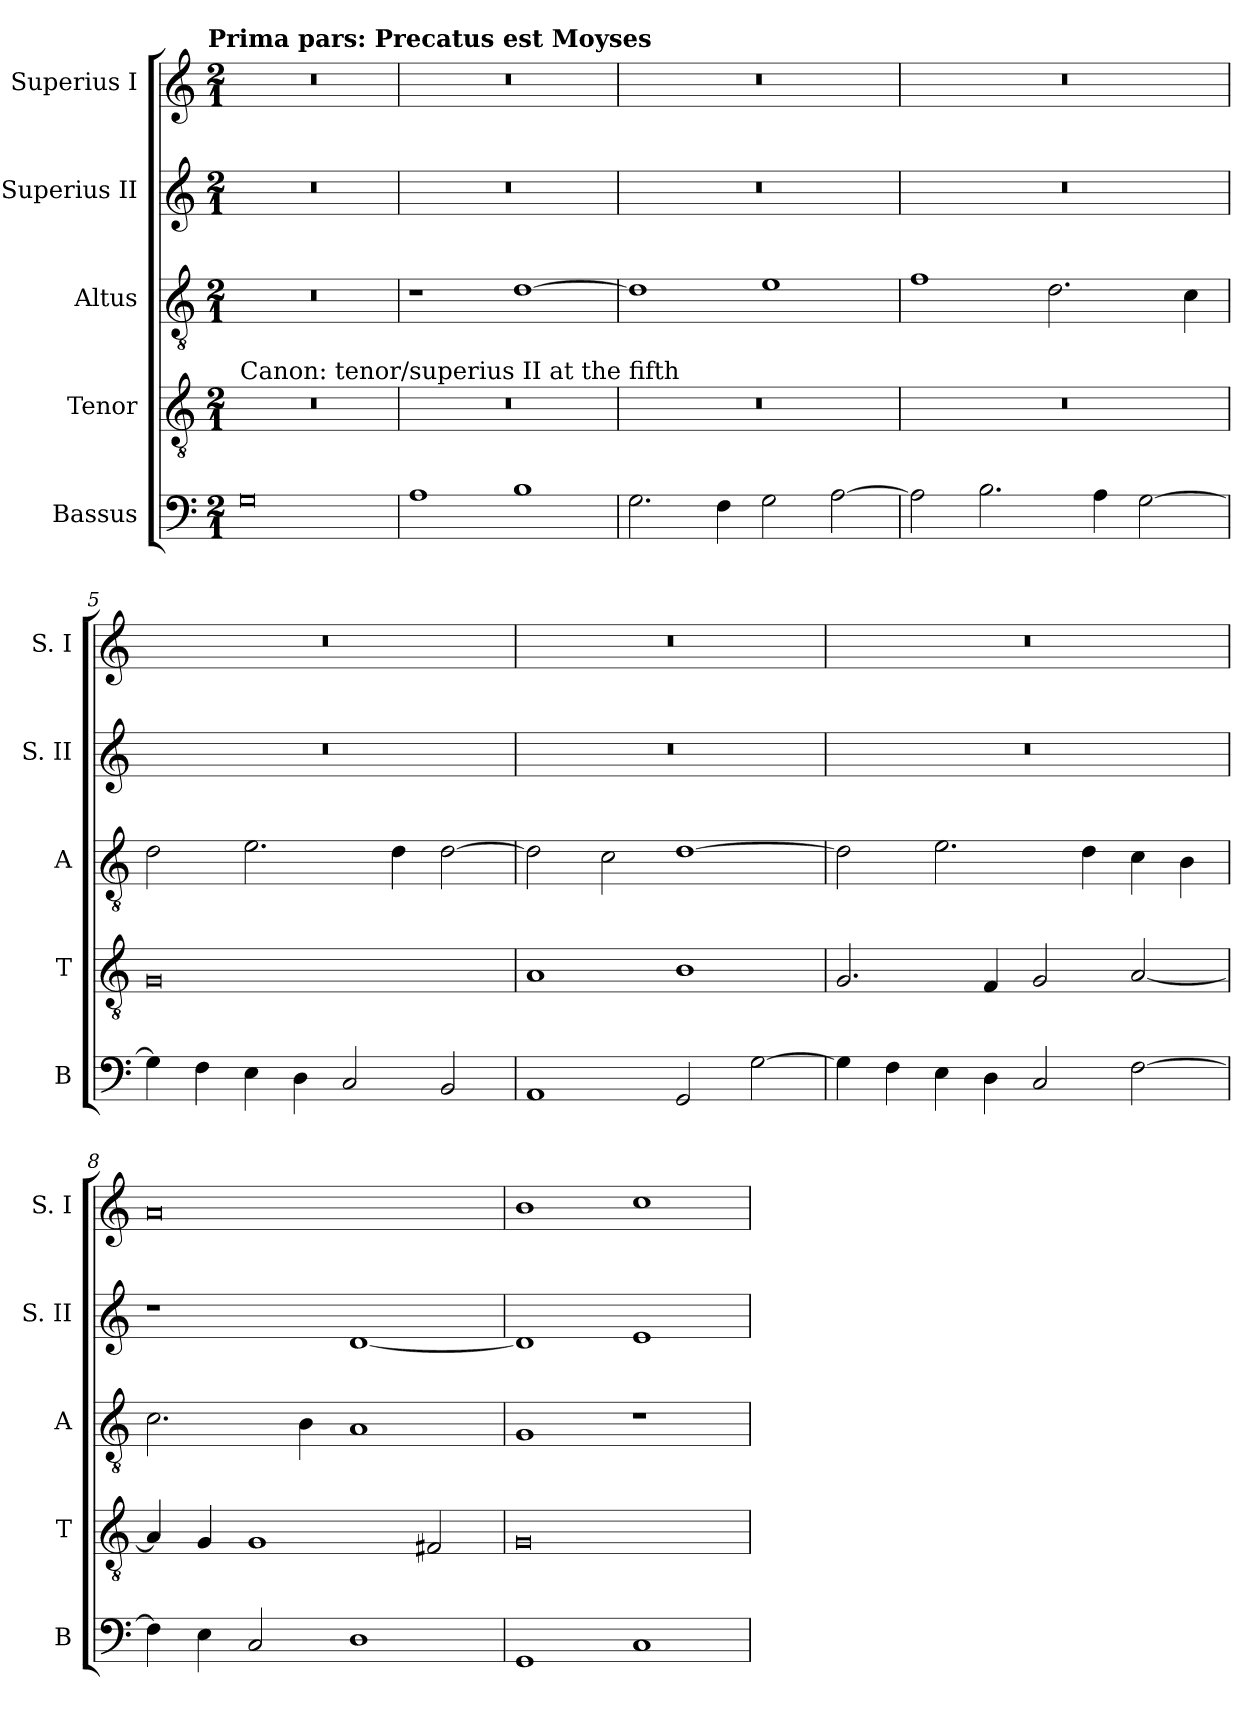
**kern	**kern	**kern	**kern	**kern
*part5	*part4	*part3	*part2	*part1
*staff5	*staff4	*staff3	*staff2	*staff1
*I"Bassus	*I"Tenor	*I"Altus	*I"Superius II	*I"Superius I
*I'B	*I'T	*I'A	*I'S. II	*I'S. I
*clefF4	*clefGv2	*clefGv2	*clefG2	*clefG2
*k[]	*k[]	*k[]	*k[]	*k[]
*C:	*C:	*C:	*C:	*C:
!!LO:TX:omd:t=Prima pars&colon; Precatus est Moyses
*M2/1	*M2/1	*M2/1	*M2/1	*M2/1
=1	=1	=1	=1	=1
!	!LO:TX:a:t=Canon&colon; tenor/superius II at the fifth	!	!	!
0G	0r	0r	0r	0r
=2	=2	=2	=2	=2
1A	0r	1r	0r	0r
1B	.	[1d	.	.
=3	=3	=3	=3	=3
2.G	0r	1d]	0r	0r
4F	.	.	.	.
2G	.	1e	.	.
[2A	.	.	.	.
=4	=4	=4	=4	=4
2A]	0r	1f	0r	0r
2.B	.	.	.	.
.	.	2.d	.	.
4A	.	.	.	.
[2G	.	.	.	.
.	.	4c	.	.
=5	=5	=5	=5	=5
4G]	0G	2d	0r	0r
4F	.	.	.	.
4E	.	2.e	.	.
4D	.	.	.	.
2C	.	.	.	.
.	.	4d	.	.
2BB	.	[2d	.	.
=6	=6	=6	=6	=6
1AA	1A	2d]	0r	0r
.	.	2c	.	.
2GG	1B	[1d	.	.
[2G	.	.	.	.
=7	=7	=7	=7	=7
4G]	2.G	2d]	0r	0r
4F	.	.	.	.
4E	.	2.e	.	.
4D	4F	.	.	.
2C	2G	.	.	.
.	.	4d	.	.
[2F	[2A	4c	.	.
.	.	4B	.	.
=8	=8	=8	=8	=8
4F]	4A]	2.c	1r	0a
4E	4G	.	.	.
2C	1G	.	.	.
.	.	4B	.	.
1D	.	1A	[1d	.
.	2F#X	.	.	.
=9	=9	=9	=9	=9
1GG	0G	1G	1d]	1b
1C	.	1r	1e	1cc
=	=	=	=	=
*-	*-	*-	*-	*-
